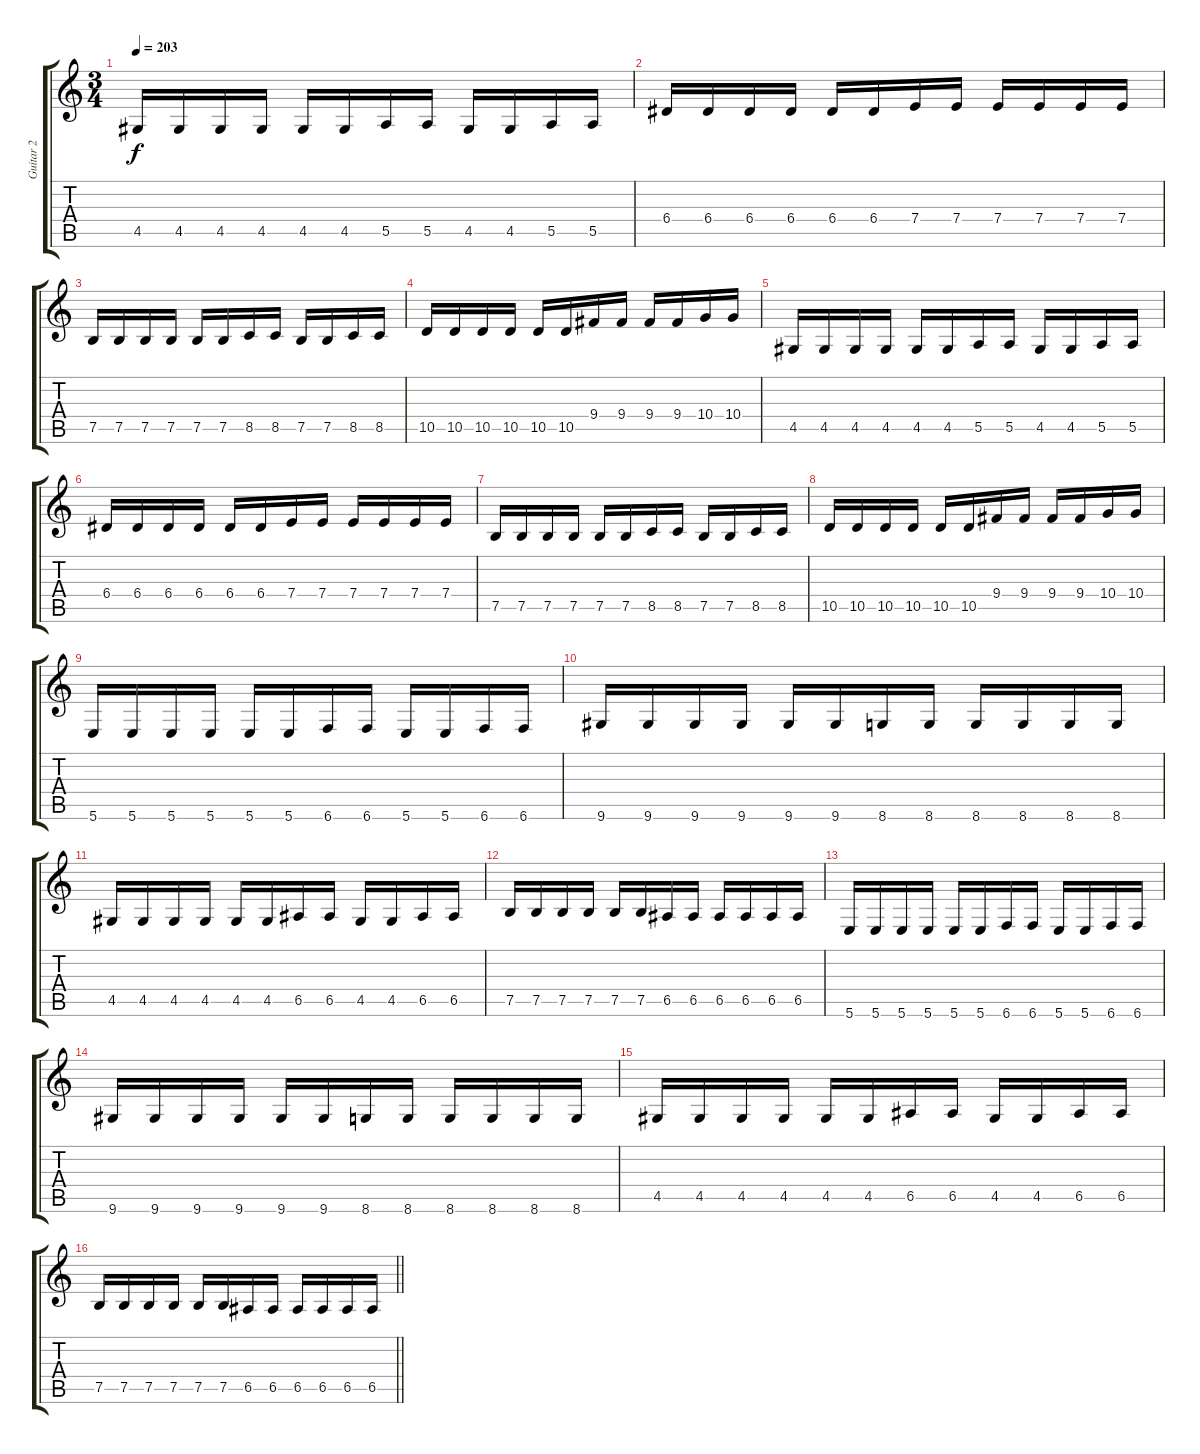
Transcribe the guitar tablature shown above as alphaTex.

\track ("Guitar 2" "Guitar 2") {instrument distortionguitar}
\staff {score tabs}
\tuning (B3 Gb3 D3 A2 E2 B1) {hide}
\ts (3 4)
\tempo 203
\clef g2
\ks c
4.5.16{dy f} 4.5.16 4.5.16 4.5.16 4.5.16 4.5.16 5.5.16 5.5.16 4.5.16 4.5.16 5.5.16 5.5.16 |
6.4.16 6.4.16 6.4.16 6.4.16 6.4.16 6.4.16 7.4.16 7.4.16 7.4.16 7.4.16 7.4.16 7.4.16 |
7.5.16 7.5.16 7.5.16 7.5.16 7.5.16 7.5.16 8.5.16 8.5.16 7.5.16 7.5.16 8.5.16 8.5.16 |
10.5.16 10.5.16 10.5.16 10.5.16 10.5.16 10.5.16 9.4.16 9.4.16 9.4.16 9.4.16 10.4.16 10.4.16 |
4.5.16 4.5.16 4.5.16 4.5.16 4.5.16 4.5.16 5.5.16 5.5.16 4.5.16 4.5.16 5.5.16 5.5.16 |
6.4.16 6.4.16 6.4.16 6.4.16 6.4.16 6.4.16 7.4.16 7.4.16 7.4.16 7.4.16 7.4.16 7.4.16 |
7.5.16 7.5.16 7.5.16 7.5.16 7.5.16 7.5.16 8.5.16 8.5.16 7.5.16 7.5.16 8.5.16 8.5.16 |
10.5.16 10.5.16 10.5.16 10.5.16 10.5.16 10.5.16 9.4.16 9.4.16 9.4.16 9.4.16 10.4.16 10.4.16 |
5.6.16 5.6.16 5.6.16 5.6.16 5.6.16 5.6.16 6.6.16 6.6.16 5.6.16 5.6.16 6.6.16 6.6.16 |
9.6.16 9.6.16 9.6.16 9.6.16 9.6.16 9.6.16 8.6.16 8.6.16 8.6.16 8.6.16 8.6.16 8.6.16 |
4.5.16 4.5.16 4.5.16 4.5.16 4.5.16 4.5.16 6.5.16 6.5.16 4.5.16 4.5.16 6.5.16 6.5.16 |
7.5.16 7.5.16 7.5.16 7.5.16 7.5.16 7.5.16 6.5.16 6.5.16 6.5.16 6.5.16 6.5.16 6.5.16 |
5.6.16 5.6.16 5.6.16 5.6.16 5.6.16 5.6.16 6.6.16 6.6.16 5.6.16 5.6.16 6.6.16 6.6.16 |
9.6.16 9.6.16 9.6.16 9.6.16 9.6.16 9.6.16 8.6.16 8.6.16 8.6.16 8.6.16 8.6.16 8.6.16 |
4.5.16 4.5.16 4.5.16 4.5.16 4.5.16 4.5.16 6.5.16 6.5.16 4.5.16 4.5.16 6.5.16 6.5.16 |
\barLineRight lightlight
7.5.16 7.5.16 7.5.16 7.5.16 7.5.16 7.5.16 6.5.16 6.5.16 6.5.16 6.5.16 6.5.16 6.5.16
